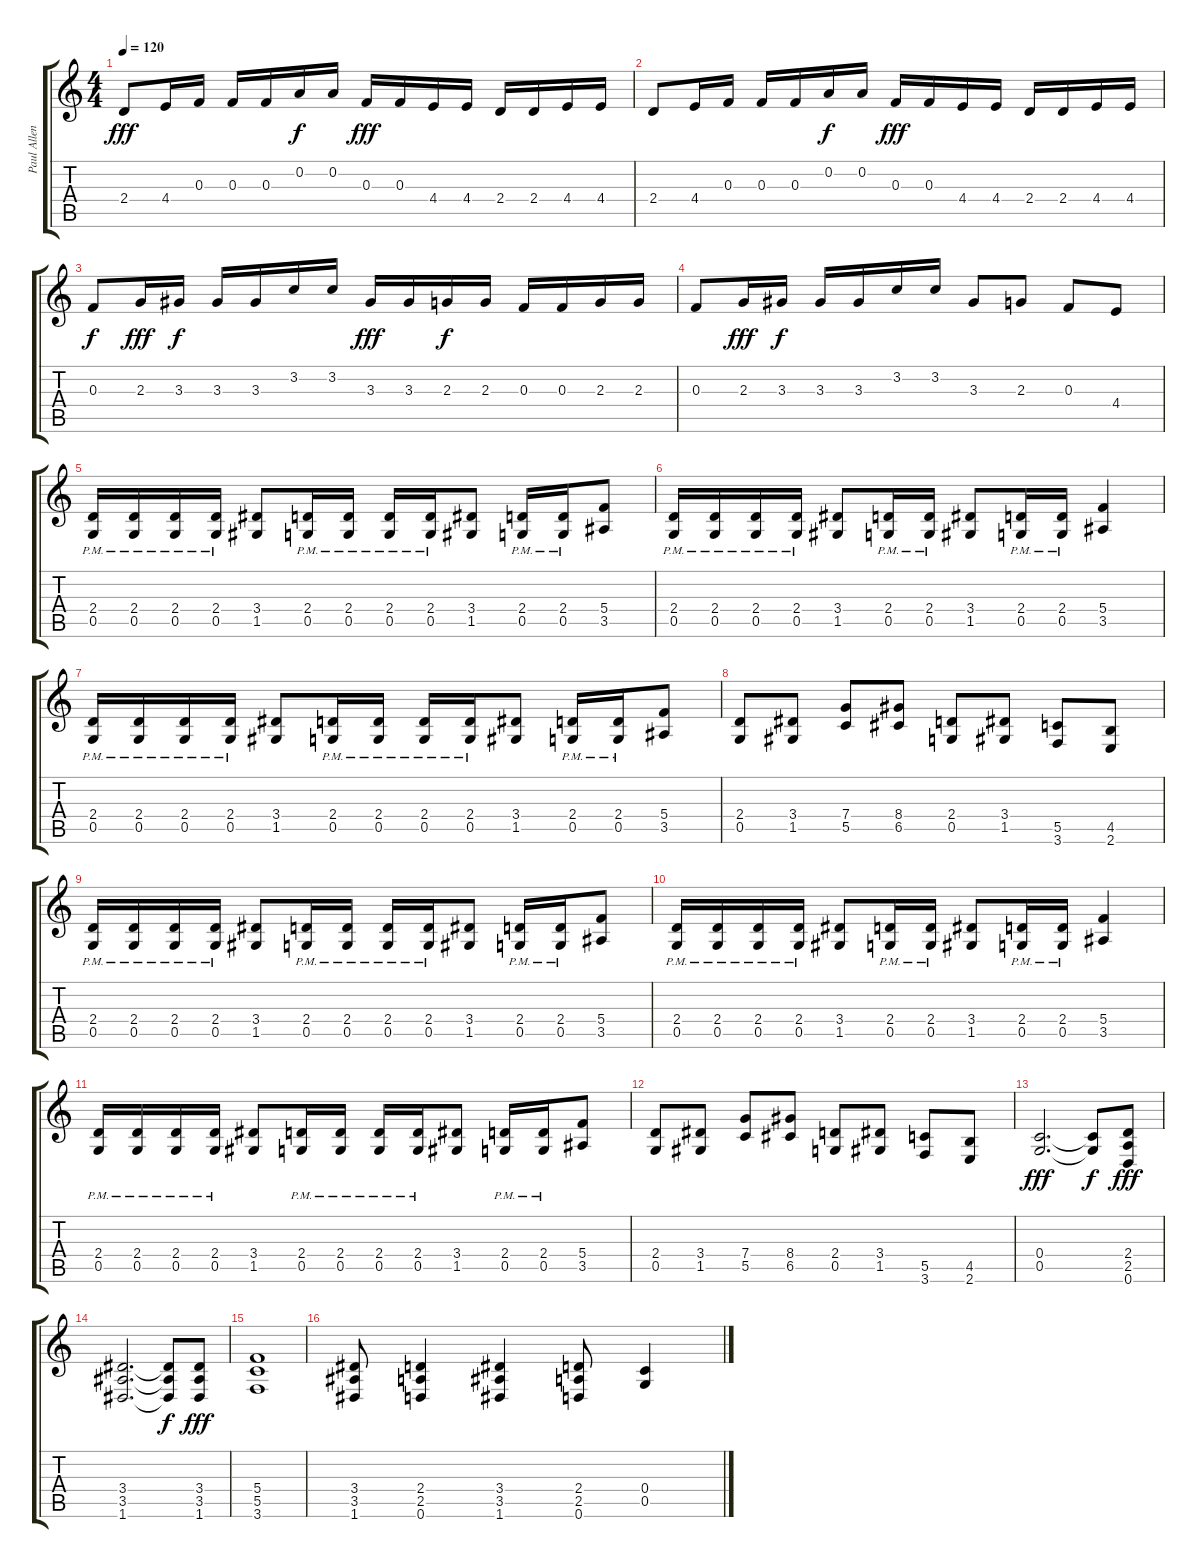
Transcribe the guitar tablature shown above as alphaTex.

\track ("Paul Allender" "Paul Allen") {instrument distortionguitar}
\staff {score tabs}
\tuning (D4 A3 F3 C3 G2 D2) {hide}
\ts (4 4)
\tempo 120
\clef g2
\ks c
2.4.8{dy fff} 4.4.16 0.3.16 0.3.16 0.3.16 0.2.16{dy f} 0.2.16 0.3.16{dy fff} 0.3.16 4.4.16 4.4.16 2.4.16 2.4.16 4.4.16 4.4.16 |
2.4.8 4.4.16 0.3.16 0.3.16 0.3.16 0.2.16{dy f} 0.2.16 0.3.16{dy fff} 0.3.16 4.4.16 4.4.16 2.4.16 2.4.16 4.4.16 4.4.16 |
0.3.8{dy f} 2.3.16{dy fff} 3.3.16{dy f} 3.3.16 3.3.16 3.2.16 3.2.16 3.3.16{dy fff} 3.3.16 2.3.16{dy f} 2.3.16 0.3.16 0.3.16 2.3.16 2.3.16 |
0.3.8 2.3.16{dy fff} 3.3.16{dy f} 3.3.16 3.3.16 3.2.16 3.2.16 3.3.8 2.3.8 0.3.8 4.4.8 |
(2.4{pm} 0.5{pm}).16 (2.4{pm} 0.5{pm}).16 (2.4{pm} 0.5{pm}).16 (2.4{pm} 0.5{pm}).16 (3.4 1.5).8 (2.4{pm} 0.5{pm}).16 (2.4{pm} 0.5{pm}).16 (2.4{pm} 0.5{pm}).16 (2.4{pm} 0.5{pm}).16 (3.4 1.5).8 (2.4{pm} 0.5{pm}).16 (2.4{pm} 0.5{pm}).16 (5.4 3.5).8 |
(2.4{pm} 0.5{pm}).16 (2.4{pm} 0.5{pm}).16 (2.4{pm} 0.5{pm}).16 (2.4{pm} 0.5{pm}).16 (3.4 1.5).8 (2.4{pm} 0.5{pm}).16 (2.4{pm} 0.5{pm}).16 (3.4 1.5).8 (2.4{pm} 0.5{pm}).16 (2.4{pm} 0.5{pm}).16 (5.4 3.5).4 |
(2.4{pm} 0.5{pm}).16 (2.4{pm} 0.5{pm}).16 (2.4{pm} 0.5{pm}).16 (2.4{pm} 0.5{pm}).16 (3.4 1.5).8 (2.4{pm} 0.5{pm}).16 (2.4{pm} 0.5{pm}).16 (2.4{pm} 0.5{pm}).16 (2.4{pm} 0.5{pm}).16 (3.4 1.5).8 (2.4{pm} 0.5{pm}).16 (2.4{pm} 0.5{pm}).16 (5.4 3.5).8 |
(2.4 0.5).8 (3.4 1.5).8 (7.4 5.5).8 (8.4 6.5).8 (2.4 0.5).8 (3.4 1.5).8 (5.5 3.6).8 (4.5 2.6).8 |
(2.4{pm} 0.5{pm}).16 (2.4{pm} 0.5{pm}).16 (2.4{pm} 0.5{pm}).16 (2.4{pm} 0.5{pm}).16 (3.4 1.5).8 (2.4{pm} 0.5{pm}).16 (2.4{pm} 0.5{pm}).16 (2.4{pm} 0.5{pm}).16 (2.4{pm} 0.5{pm}).16 (3.4 1.5).8 (2.4{pm} 0.5{pm}).16 (2.4{pm} 0.5{pm}).16 (5.4 3.5).8 |
(2.4{pm} 0.5{pm}).16 (2.4{pm} 0.5{pm}).16 (2.4{pm} 0.5{pm}).16 (2.4{pm} 0.5{pm}).16 (3.4 1.5).8 (2.4{pm} 0.5{pm}).16 (2.4{pm} 0.5{pm}).16 (3.4 1.5).8 (2.4{pm} 0.5{pm}).16 (2.4{pm} 0.5{pm}).16 (5.4 3.5).4 |
(2.4{pm} 0.5{pm}).16 (2.4{pm} 0.5{pm}).16 (2.4{pm} 0.5{pm}).16 (2.4{pm} 0.5{pm}).16 (3.4 1.5).8 (2.4{pm} 0.5{pm}).16 (2.4{pm} 0.5{pm}).16 (2.4{pm} 0.5{pm}).16 (2.4{pm} 0.5{pm}).16 (3.4 1.5).8 (2.4{pm} 0.5{pm}).16 (2.4{pm} 0.5{pm}).16 (5.4 3.5).8 |
(2.4 0.5).8 (3.4 1.5).8 (7.4 5.5).8 (8.4 6.5).8 (2.4 0.5).8 (3.4 1.5).8 (5.5 3.6).8 (4.5 2.6).8 |
(0.4 0.5).2{d dy fff} (0.4{t} 0.5{t}).8{dy f} (2.4 2.5 0.6).8{dy fff} |
(3.4 3.5 1.6).2{d} (3.4{t} 3.5{t} 1.6{t}).8{dy f} (3.4 3.5 1.6).8{dy fff} |
(5.4 5.5 3.6).1 |
(3.4 3.5 1.6).8 (2.4 2.5 0.6).4 (3.4 3.5 1.6).4 (2.4 2.5 0.6).8 (0.4 0.5).4
